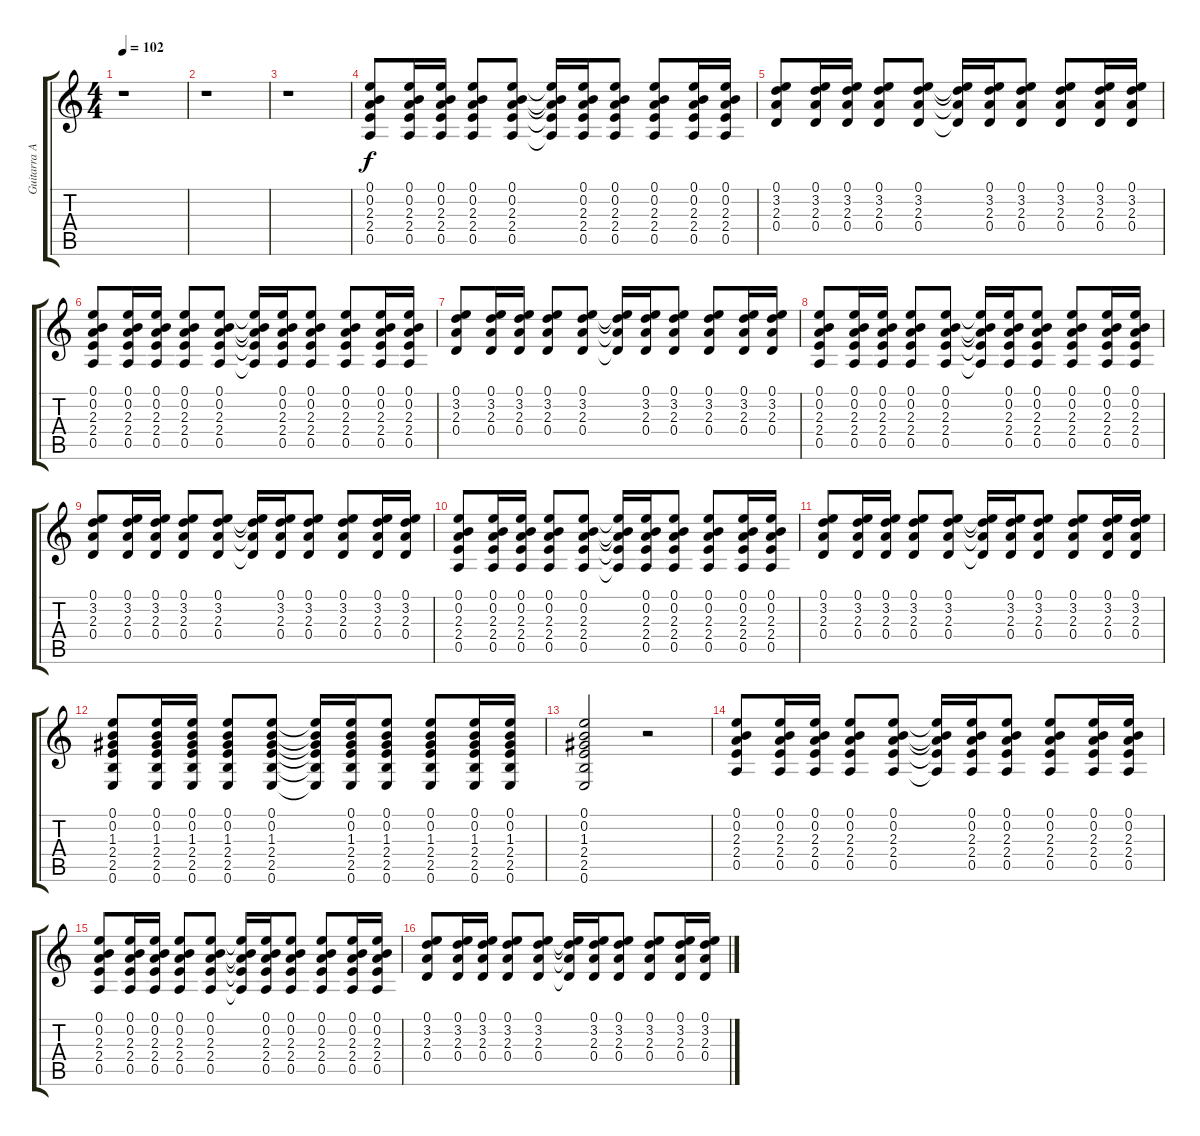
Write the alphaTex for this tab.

\track ("Guitarra Acustica" "Guitarra A") {instrument acousticguitarsteel}
\staff {score tabs}
\tuning (E4 B3 G3 D3 A2 E2) {hide}
\ts (4 4)
\tempo 102
\clef g2
\ks c
r.1{dy f} |
r.1 |
r.1 |
(0.1 0.2 2.3 2.4 0.5).8 (0.1 0.2 2.3 2.4 0.5).16 (0.1 0.2 2.3 2.4 0.5).16 (0.1 0.2 2.3 2.4 0.5).8 (0.1 0.2 2.3 2.4 0.5).8 (0.1{t} 0.2{t} 2.3{t} 2.4{t} 0.5{t}).16 (0.1 0.2 2.3 2.4 0.5).16 (0.1 0.2 2.3 2.4 0.5).8 (0.1 0.2 2.3 2.4 0.5).8 (0.1 0.2 2.3 2.4 0.5).16 (0.1 0.2 2.3 2.4 0.5).16 |
(0.1 3.2 2.3 0.4).8 (0.1 3.2 2.3 0.4).16 (0.1 3.2 2.3 0.4).16 (0.1 3.2 2.3 0.4).8 (0.1 3.2 2.3 0.4).8 (0.1{t} 3.2{t} 2.3{t} 0.4{t}).16 (0.1 3.2 2.3 0.4).16 (0.1 3.2 2.3 0.4).8 (0.1 3.2 2.3 0.4).8 (0.1 3.2 2.3 0.4).16 (0.1 3.2 2.3 0.4).16 |
(0.1 0.2 2.3 2.4 0.5).8 (0.1 0.2 2.3 2.4 0.5).16 (0.1 0.2 2.3 2.4 0.5).16 (0.1 0.2 2.3 2.4 0.5).8 (0.1 0.2 2.3 2.4 0.5).8 (0.1{t} 0.2{t} 2.3{t} 2.4{t} 0.5{t}).16 (0.1 0.2 2.3 2.4 0.5).16 (0.1 0.2 2.3 2.4 0.5).8 (0.1 0.2 2.3 2.4 0.5).8 (0.1 0.2 2.3 2.4 0.5).16 (0.1 0.2 2.3 2.4 0.5).16 |
(0.1 3.2 2.3 0.4).8 (0.1 3.2 2.3 0.4).16 (0.1 3.2 2.3 0.4).16 (0.1 3.2 2.3 0.4).8 (0.1 3.2 2.3 0.4).8 (0.1{t} 3.2{t} 2.3{t} 0.4{t}).16 (0.1 3.2 2.3 0.4).16 (0.1 3.2 2.3 0.4).8 (0.1 3.2 2.3 0.4).8 (0.1 3.2 2.3 0.4).16 (0.1 3.2 2.3 0.4).16 |
(0.1 0.2 2.3 2.4 0.5).8 (0.1 0.2 2.3 2.4 0.5).16 (0.1 0.2 2.3 2.4 0.5).16 (0.1 0.2 2.3 2.4 0.5).8 (0.1 0.2 2.3 2.4 0.5).8 (0.1{t} 0.2{t} 2.3{t} 2.4{t} 0.5{t}).16 (0.1 0.2 2.3 2.4 0.5).16 (0.1 0.2 2.3 2.4 0.5).8 (0.1 0.2 2.3 2.4 0.5).8 (0.1 0.2 2.3 2.4 0.5).16 (0.1 0.2 2.3 2.4 0.5).16 |
(0.1 3.2 2.3 0.4).8 (0.1 3.2 2.3 0.4).16 (0.1 3.2 2.3 0.4).16 (0.1 3.2 2.3 0.4).8 (0.1 3.2 2.3 0.4).8 (0.1{t} 3.2{t} 2.3{t} 0.4{t}).16 (0.1 3.2 2.3 0.4).16 (0.1 3.2 2.3 0.4).8 (0.1 3.2 2.3 0.4).8 (0.1 3.2 2.3 0.4).16 (0.1 3.2 2.3 0.4).16 |
(0.1 0.2 2.3 2.4 0.5).8 (0.1 0.2 2.3 2.4 0.5).16 (0.1 0.2 2.3 2.4 0.5).16 (0.1 0.2 2.3 2.4 0.5).8 (0.1 0.2 2.3 2.4 0.5).8 (0.1{t} 0.2{t} 2.3{t} 2.4{t} 0.5{t}).16 (0.1 0.2 2.3 2.4 0.5).16 (0.1 0.2 2.3 2.4 0.5).8 (0.1 0.2 2.3 2.4 0.5).8 (0.1 0.2 2.3 2.4 0.5).16 (0.1 0.2 2.3 2.4 0.5).16 |
(0.1 3.2 2.3 0.4).8 (0.1 3.2 2.3 0.4).16 (0.1 3.2 2.3 0.4).16 (0.1 3.2 2.3 0.4).8 (0.1 3.2 2.3 0.4).8 (0.1{t} 3.2{t} 2.3{t} 0.4{t}).16 (0.1 3.2 2.3 0.4).16 (0.1 3.2 2.3 0.4).8 (0.1 3.2 2.3 0.4).8 (0.1 3.2 2.3 0.4).16 (0.1 3.2 2.3 0.4).16 |
(0.1 0.2 1.3 2.4 2.5 0.6).8 (0.1 0.2 1.3 2.4 2.5 0.6).16 (0.1 0.2 1.3 2.4 2.5 0.6).16 (0.1 0.2 1.3 2.4 2.5 0.6).8 (0.1 0.2 1.3 2.4 2.5 0.6).8 (0.1{t} 0.2{t} 1.3{t} 2.4{t} 2.5{t} 0.6{t}).16 (0.1 0.2 1.3 2.4 2.5 0.6).16 (0.1 0.2 1.3 2.4 2.5 0.6).8 (0.1 0.2 1.3 2.4 2.5 0.6).8 (0.1 0.2 1.3 2.4 2.5 0.6).16 (0.1 0.2 1.3 2.4 2.5 0.6).16 |
(0.1 0.2 1.3 2.4 2.5 0.6).2 r.2 |
(0.1 0.2 2.3 2.4 0.5).8 (0.1 0.2 2.3 2.4 0.5).16 (0.1 0.2 2.3 2.4 0.5).16 (0.1 0.2 2.3 2.4 0.5).8 (0.1 0.2 2.3 2.4 0.5).8 (0.1{t} 0.2{t} 2.3{t} 2.4{t} 0.5{t}).16 (0.1 0.2 2.3 2.4 0.5).16 (0.1 0.2 2.3 2.4 0.5).8 (0.1 0.2 2.3 2.4 0.5).8 (0.1 0.2 2.3 2.4 0.5).16 (0.1 0.2 2.3 2.4 0.5).16 |
(0.1 0.2 2.3 2.4 0.5).8 (0.1 0.2 2.3 2.4 0.5).16 (0.1 0.2 2.3 2.4 0.5).16 (0.1 0.2 2.3 2.4 0.5).8 (0.1 0.2 2.3 2.4 0.5).8 (0.1{t} 0.2{t} 2.3{t} 2.4{t} 0.5{t}).16 (0.1 0.2 2.3 2.4 0.5).16 (0.1 0.2 2.3 2.4 0.5).8 (0.1 0.2 2.3 2.4 0.5).8 (0.1 0.2 2.3 2.4 0.5).16 (0.1 0.2 2.3 2.4 0.5).16 |
(0.1 3.2 2.3 0.4).8 (0.1 3.2 2.3 0.4).16 (0.1 3.2 2.3 0.4).16 (0.1 3.2 2.3 0.4).8 (0.1 3.2 2.3 0.4).8 (0.1{t} 3.2{t} 2.3{t} 0.4{t}).16 (0.1 3.2 2.3 0.4).16 (0.1 3.2 2.3 0.4).8 (0.1 3.2 2.3 0.4).8 (0.1 3.2 2.3 0.4).16 (0.1 3.2 2.3 0.4).16
